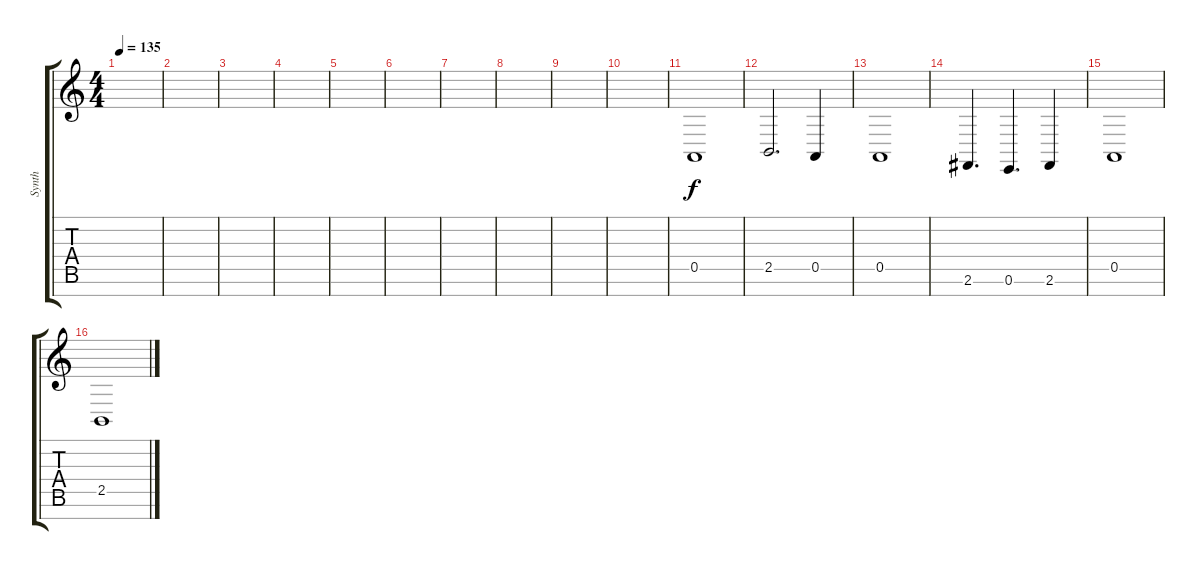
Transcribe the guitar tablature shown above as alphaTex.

\track ("Synth" "Synth") {instrument choiraahs}
\staff {score tabs}
\tuning (E4 B3 G3 D3 A2 E2 B1) {hide}
\ts (4 4)
\tempo 135
\clef g2
\ks c
|
|
|
|
|
|
|
|
|
|
0.5.1 |
2.5.2{d} 0.5.4 |
0.5.1 |
2.6.4{d} 0.6.4{d} 2.6.4 |
0.5.1 |
2.5.1
